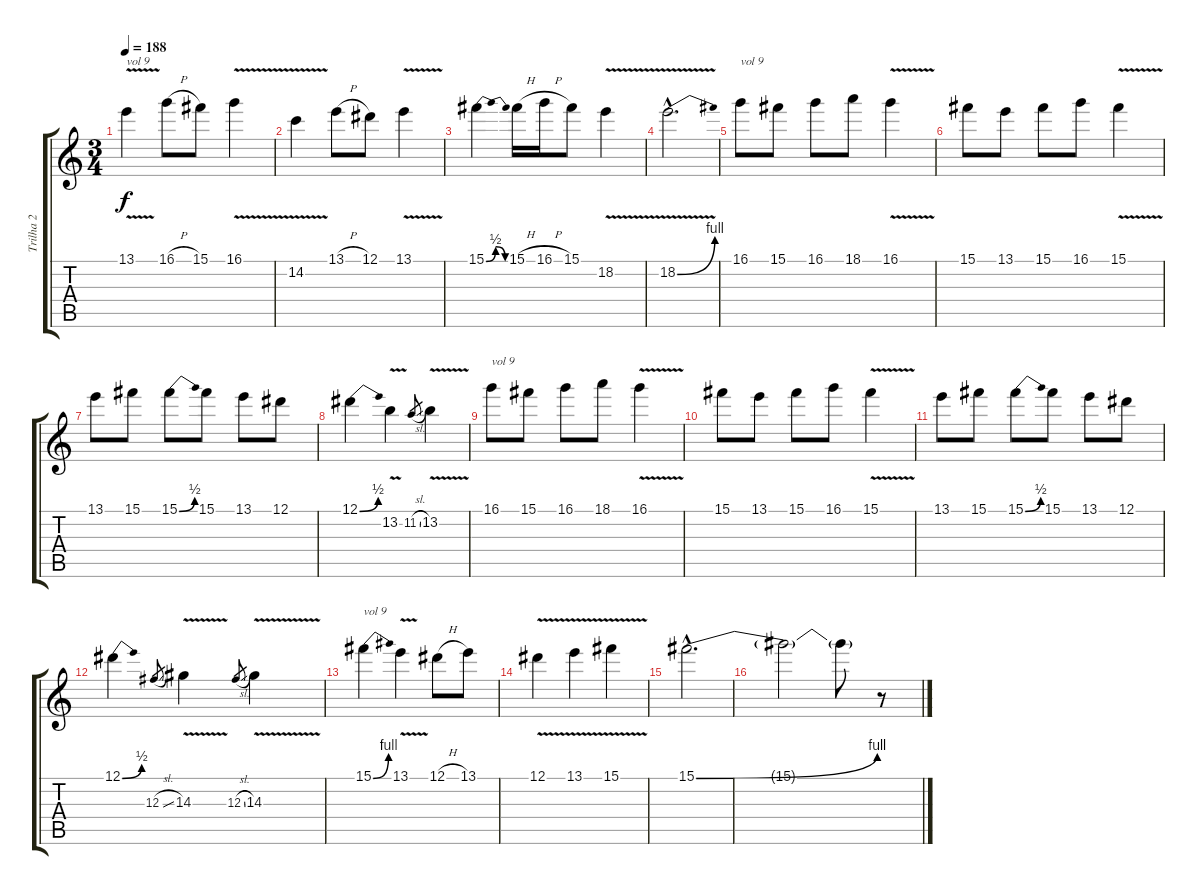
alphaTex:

\track ("Trilha 2" "Trilha 2") {instrument overdrivenguitar}
\staff {score tabs}
\tuning (Eb4 Bb3 Gb3 Db3 Ab2 Eb2) {hide}
\ts (3 4)
\tempo 188
\clef g2
\ks c
13.1{v}.4{txt "vol 9" dy f volume 9} 16.1{h}.8 15.1.8 16.1{v}.4 |
14.2{v}.4 13.1{h}.8 12.1.8 13.1{v}.4 |
15.1{be (bendrelease 0 0 15 2 55 2 60 0)}.4 15.1{h}.16 16.1{h}.16 15.1.8 18.2{v}.4 |
18.2{be (bend 0 0 60 4) v hac}.2{d} |
16.1.8{txt "vol 9" volume 9} 15.1.8 16.1.8 18.1.8 16.1{v}.4 |
15.1.8 13.1.8 15.1.8 16.1.8 15.1{v}.4 |
13.1.8 15.1.8 15.1{be (bend 0 0 60 2)}.8 15.1.8 13.1.8 12.1.8 |
12.1{be (bend 0 0 60 2)}.4 13.2{v}.4 11.2{sl}.8{gr} 13.2{v}.4 |
16.1.8{txt "vol 9" volume 9} 15.1.8 16.1.8 18.1.8 16.1{v}.4 |
15.1.8 13.1.8 15.1.8 16.1.8 15.1{v}.4 |
13.1.8 15.1.8 15.1{be (bend 0 0 60 2)}.8 15.1.8 13.1.8 12.1.8 |
12.1{be (bend 0 0 60 2)}.4 12.3{sl}.8{gr} 14.3{v}.4 12.3{sl}.8{gr} 14.3{v}.4 |
15.1{be (bend 0 0 60 4)}.4{txt "vol 9" volume 9} 13.1{v}.4 12.1{h}.8 13.1.8 |
12.1{v}.4 13.1{v}.4 15.1{v}.4 |
15.1{be (bend 0 0 60 4) hac}.2{d} |
15.1{t}.2 15.1{t}.8 r.8
